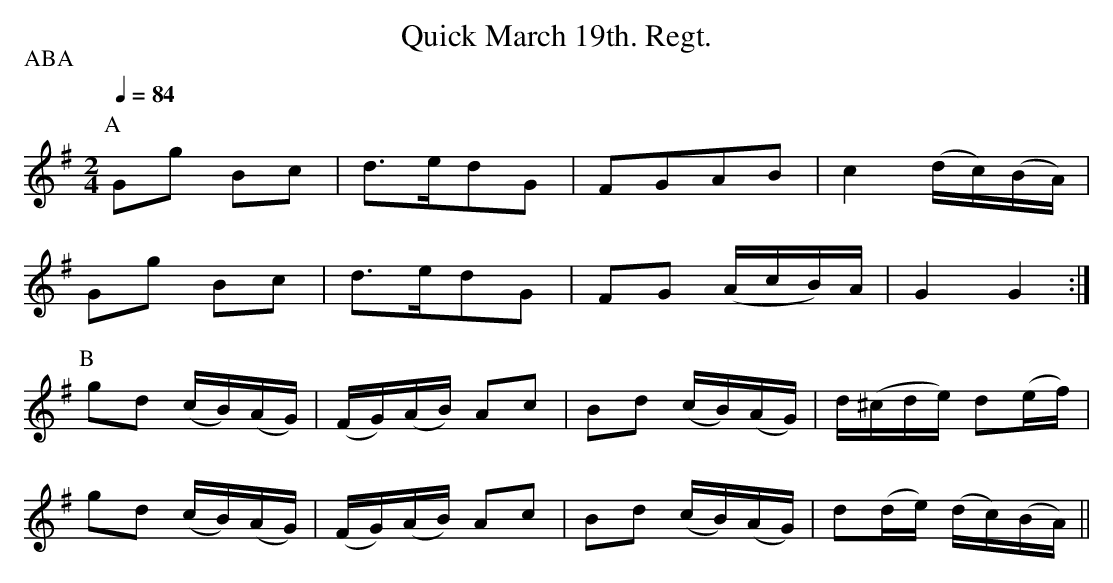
X:1
T:Quick March 19th. Regt.
M:2/4
L:1/8
Q:1/4=84
P:ABA % Aird uses a da capo
K:G major
P:A
Gg Bc|d>edG|FGAB         |c2 (d/c/)(B/A/)|
Gg Bc|d>edG|FG (A/c/B/)A/|G2  G2        :|
P:B
gd (c/B/)(A/G/)|(F/G/)(A/B/) Ac|Bd (c/B/)(A/G/)|d/(^c/d/e/)  d````(e/f/) |
gd (c/B/)(A/G/)|(F/G/)(A/B/) Ac|Bd (c/B/)(A/G/)|d````(d/e/) (d/c/)(B/A/)||
